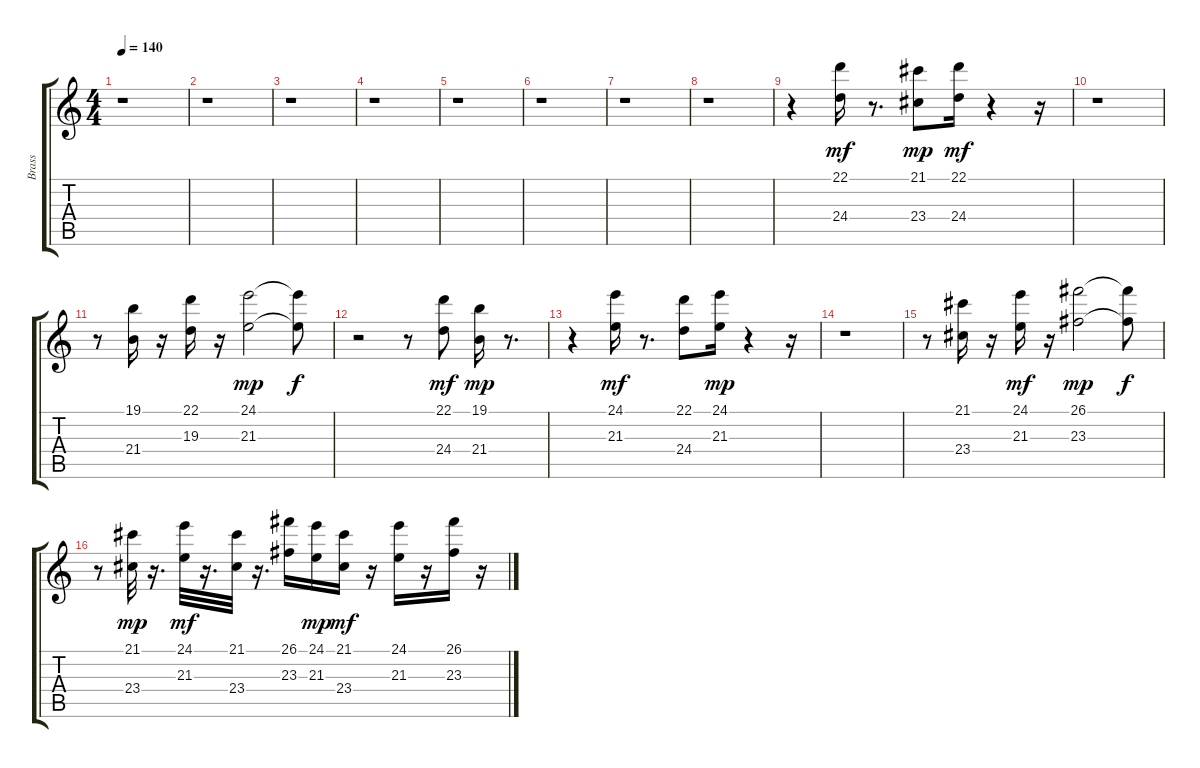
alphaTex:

\track ("Brass" "Brass") {instrument brasssection}
\staff {score tabs}
\tuning (E4 B3 G3 D3 A2 E2) {hide}
\ts (4 4)
\tempo 140
\clef g2
\ks c
r.1{dy f} |
r.1 |
r.1 |
r.1 |
r.1 |
r.1 |
r.1 |
r.1 |
r.4 (22.1 24.4).16{dy mf} r.8{d} (21.1 23.4).8{dy mp} (22.1 24.4).16{dy mf} r.4 r.16 |
r.1 |
r.8 (19.1 21.4).16 r.16 (22.1 19.3).16 r.16 (24.1 21.3).2{dy mp} (24.1{t} 21.3{t}).8{dy f} |
r.2 r.8 (22.1 24.4).8{dy mf} (19.1 21.4).16{dy mp} r.8{d} |
r.4 (24.1 21.3).16{dy mf} r.8{d} (22.1 24.4).8 (24.1 21.3).16{dy mp} r.4 r.16 |
r.1 |
r.8 (21.1 23.4).16 r.16 (24.1 21.3).16{dy mf} r.16 (26.1 23.3).2{dy mp} (26.1{t} 23.3{t}).8{dy f} |
r.8 (21.1 23.4).32{dy mp} r.16{d} (24.1 21.3).32{dy mf} r.16{d} (21.1 23.4).32 r.16{d} (26.1 23.3).16 (24.1 21.3).16{dy mp} (21.1 23.4).16{dy mf} r.16 (24.1 21.3).16 r.16 (26.1 23.3).16 r.16
